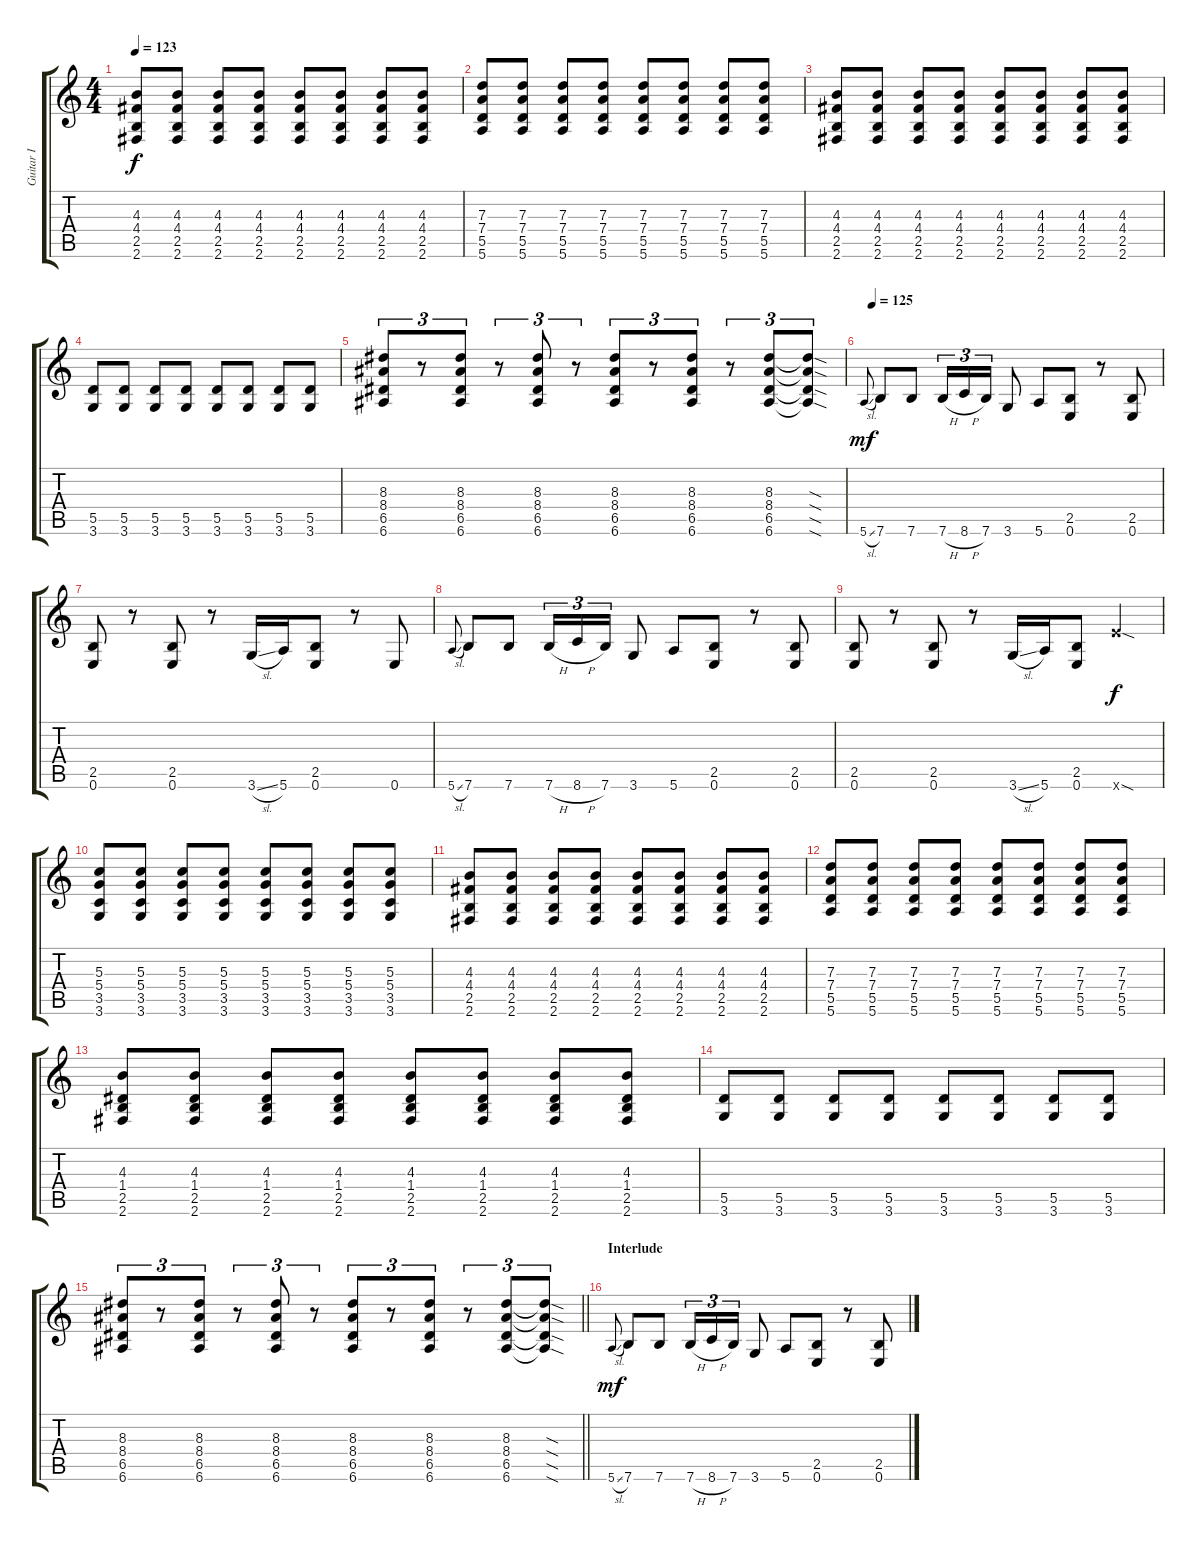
\track ("Guitar I" "Guitar I") {instrument overdrivenguitar}
\staff {score tabs}
\tuning (E4 B3 G3 D3 A2 E2) {hide}
\ts (4 4)
\tempo 123
\clef g2
\ks c
(4.3 4.4 2.5 2.6).8{dy f} (4.3 4.4 2.5 2.6).8 (4.3 4.4 2.5 2.6).8 (4.3 4.4 2.5 2.6).8 (4.3 4.4 2.5 2.6).8 (4.3 4.4 2.5 2.6).8 (4.3 4.4 2.5 2.6).8 (4.3 4.4 2.5 2.6).8 |
(7.3 7.4 5.5 5.6).8 (7.3 7.4 5.5 5.6).8 (7.3 7.4 5.5 5.6).8 (7.3 7.4 5.5 5.6).8 (7.3 7.4 5.5 5.6).8 (7.3 7.4 5.5 5.6).8 (7.3 7.4 5.5 5.6).8 (7.3 7.4 5.5 5.6).8 |
(4.3 4.4 2.5 2.6).8 (4.3 4.4 2.5 2.6).8 (4.3 4.4 2.5 2.6).8 (4.3 4.4 2.5 2.6).8 (4.3 4.4 2.5 2.6).8 (4.3 4.4 2.5 2.6).8 (4.3 4.4 2.5 2.6).8 (4.3 4.4 2.5 2.6).8 |
(5.5 3.6).8 (5.5 3.6).8 (5.5 3.6).8 (5.5 3.6).8 (5.5 3.6).8 (5.5 3.6).8 (5.5 3.6).8 (5.5 3.6).8 |
(8.3 8.4 6.5 6.6).8{tu (3 2)} r.8{tu (3 2)} (8.3 8.4 6.5 6.6).8{tu (3 2)} r.8{tu (3 2)} (8.3 8.4 6.5 6.6).8{tu (3 2)} r.8{tu (3 2)} (8.3 8.4 6.5 6.6).8{tu (3 2)} r.8{tu (3 2)} (8.3 8.4 6.5 6.6).8{tu (3 2)} r.8{tu (3 2)} (8.3 8.4 6.5 6.6).8{tu (3 2)} (8.3{sod t} 8.4{sod t} 6.5{sod t} 6.6{sod t}).8{tu (3 2)} |
\tempo (125 0.03125)
5.6{sl}.8{gr onbeat dy mf} 7.6.8 7.6.8 7.6{h}.16{tu (3 2)} 8.6{h}.16{tu (3 2)} 7.6.16{tu (3 2)} 3.6.8 5.6.8 (2.5 0.6).8 r.8 (2.5 0.6).8 |
(2.5 0.6).8 r.8 (2.5 0.6).8 r.8 3.6{sl}.16 5.6.16 (2.5 0.6).8 r.8 0.6.8 |
5.6{sl}.8{gr onbeat} 7.6.8 7.6.8 7.6{h}.16{tu (3 2)} 8.6{h}.16{tu (3 2)} 7.6.16{tu (3 2)} 3.6.8 5.6.8 (2.5 0.6).8 r.8 (2.5 0.6).8 |
(2.5 0.6).8 r.8 (2.5 0.6).8 r.8 3.6{sl}.16 5.6.16 (2.5 0.6).8 12.6{sod x}.4{dy f} |
(5.3 5.4 3.5 3.6).8 (5.3 5.4 3.5 3.6).8 (5.3 5.4 3.5 3.6).8 (5.3 5.4 3.5 3.6).8 (5.3 5.4 3.5 3.6).8 (5.3 5.4 3.5 3.6).8 (5.3 5.4 3.5 3.6).8 (5.3 5.4 3.5 3.6).8 |
(4.3 4.4 2.5 2.6).8 (4.3 4.4 2.5 2.6).8 (4.3 4.4 2.5 2.6).8 (4.3 4.4 2.5 2.6).8 (4.3 4.4 2.5 2.6).8 (4.3 4.4 2.5 2.6).8 (4.3 4.4 2.5 2.6).8 (4.3 4.4 2.5 2.6).8 |
(7.3 7.4 5.5 5.6).8 (7.3 7.4 5.5 5.6).8 (7.3 7.4 5.5 5.6).8 (7.3 7.4 5.5 5.6).8 (7.3 7.4 5.5 5.6).8 (7.3 7.4 5.5 5.6).8 (7.3 7.4 5.5 5.6).8 (7.3 7.4 5.5 5.6).8 |
(4.3 1.4 2.5 2.6).8 (4.3 1.4 2.5 2.6).8 (4.3 1.4 2.5 2.6).8 (4.3 1.4 2.5 2.6).8 (4.3 1.4 2.5 2.6).8 (4.3 1.4 2.5 2.6).8 (4.3 1.4 2.5 2.6).8 (4.3 1.4 2.5 2.6).8 |
(5.5 3.6).8 (5.5 3.6).8 (5.5 3.6).8 (5.5 3.6).8 (5.5 3.6).8 (5.5 3.6).8 (5.5 3.6).8 (5.5 3.6).8 |
\barLineRight lightlight
(8.3 8.4 6.5 6.6).8{tu (3 2)} r.8{tu (3 2)} (8.3 8.4 6.5 6.6).8{tu (3 2)} r.8{tu (3 2)} (8.3 8.4 6.5 6.6).8{tu (3 2)} r.8{tu (3 2)} (8.3 8.4 6.5 6.6).8{tu (3 2)} r.8{tu (3 2)} (8.3 8.4 6.5 6.6).8{tu (3 2)} r.8{tu (3 2)} (8.3 8.4 6.5 6.6).8{tu (3 2)} (8.3{sod t} 8.4{sod t} 6.5{sod t} 6.6{sod t}).8{tu (3 2)} |
\section ("" "Interlude")
5.6{sl}.8{gr onbeat dy mf} 7.6.8 7.6.8 7.6{h}.16{tu (3 2)} 8.6{h}.16{tu (3 2)} 7.6.16{tu (3 2)} 3.6.8 5.6.8 (2.5 0.6).8 r.8 (2.5 0.6).8
